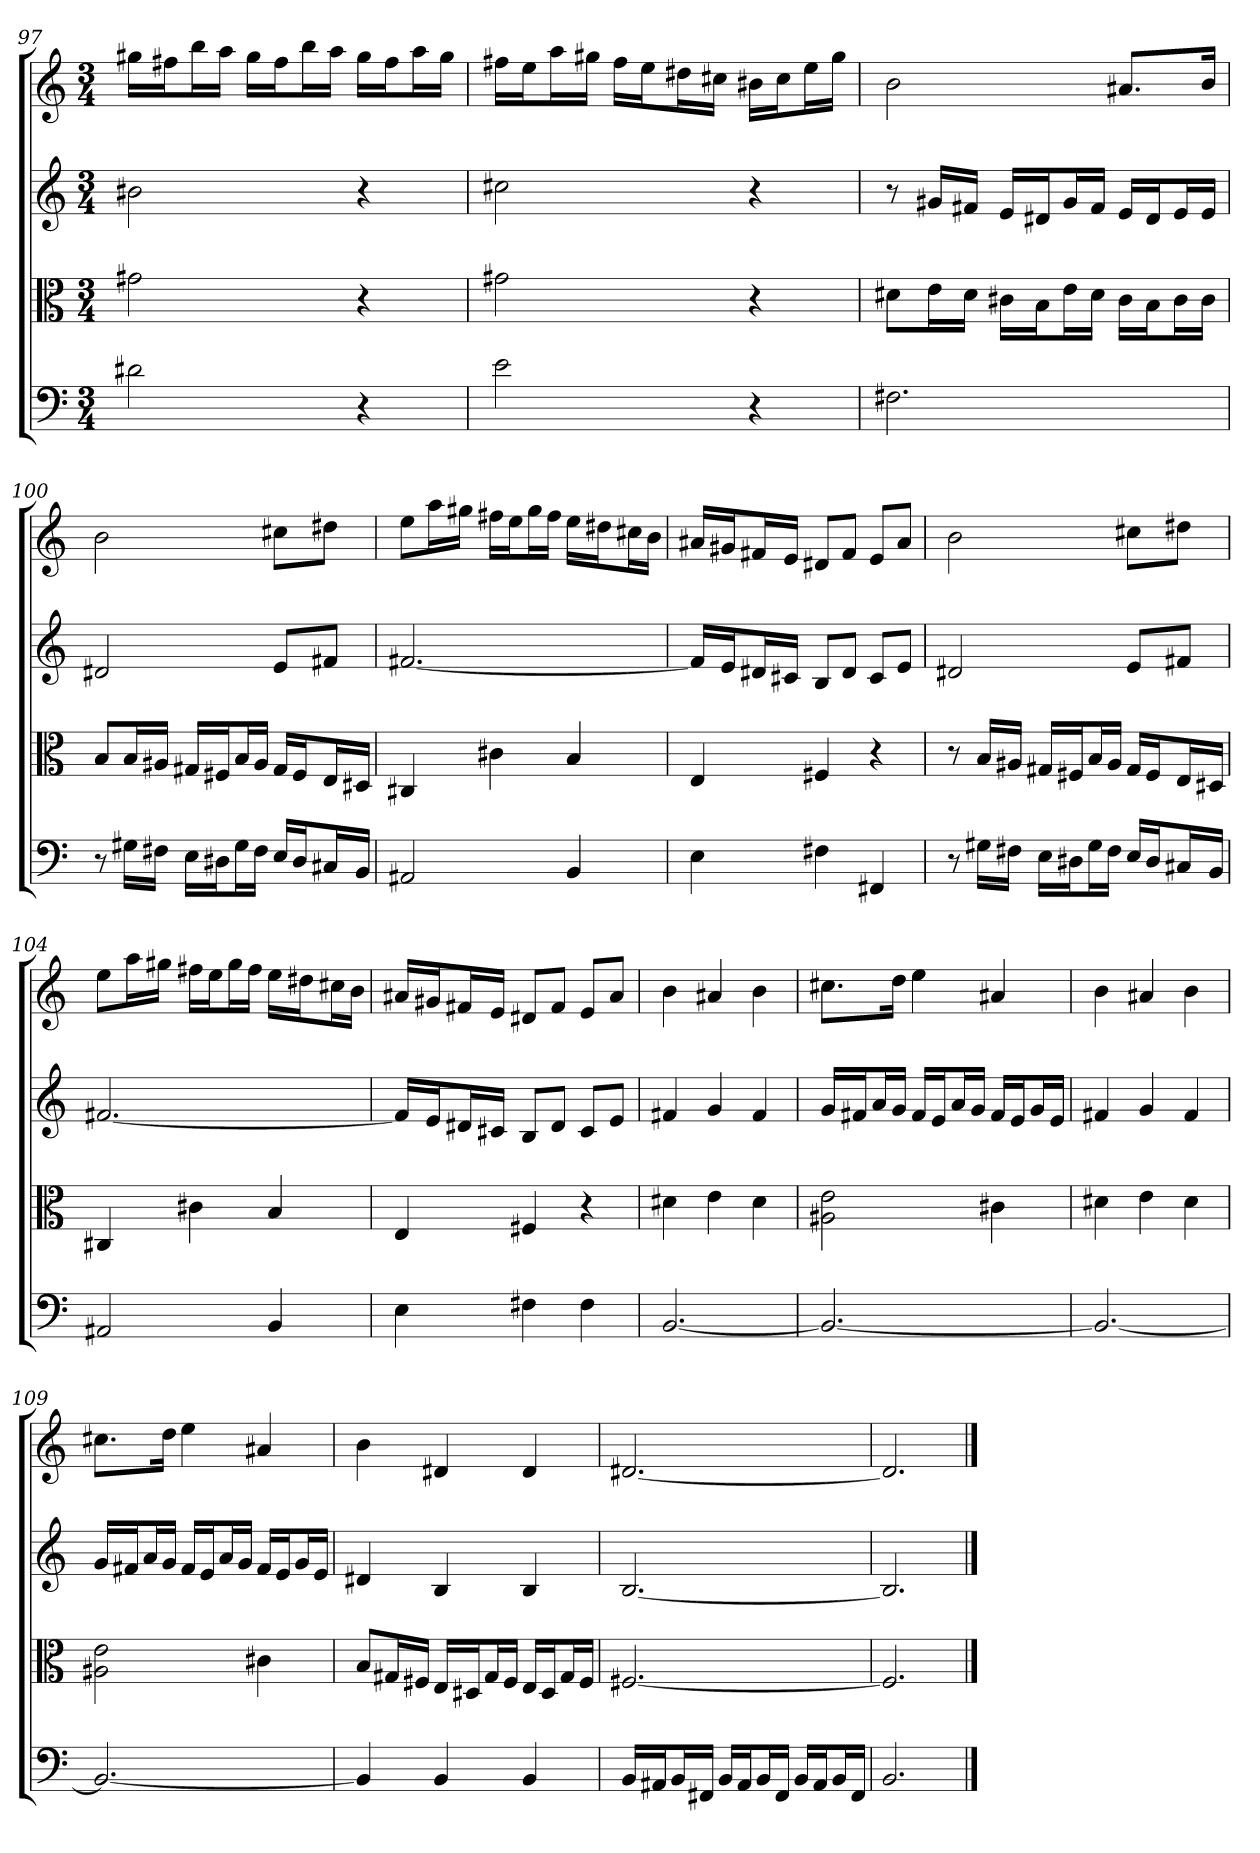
**kern	**kern	**kern	**kern
*part4	*part3	*part2	*part1
*staff4	*staff3	*staff2	*staff1
*clefF4	*clefC3	*	*
*k[]	*k[]	*k[]	*k[]
*M3/4	*M3/4	*M3/4	*M3/4
=97	=97	=97	=97
2d#X	2g#X	2b#X	16gg#XLL
.	.	.	16ff#XJ
.	.	.	16bbL
.	.	.	16aaJJ
.	.	.	16gg#LL
.	.	.	16ff#J
.	.	.	16bbL
.	.	.	16aaJJ
4r	4r	4r	16gg#LL
.	.	.	16ff#J
.	.	.	16aaL
.	.	.	16gg#JJ
=98	=98	=98	=98
2e	2g#X	2cc#X	16ff#XLL
.	.	.	16eeJ
.	.	.	16aaL
.	.	.	16gg#XJJ
.	.	.	16ff#LL
.	.	.	16eeJ
.	.	.	16dd#XL
.	.	.	16cc#XJJ
4r	4r	4r	16b#XLL
.	.	.	16cc#J
.	.	.	16eeL
.	.	.	16gg#JJ
=99	=99	=99	=99
2.F#X	8d#X\L	8r	2b
.	16e\L	16g#XLL	.
.	16d#\JJ	16f#XJJ	.
.	16c#X\LL	16eLL	.
.	16B\J	16d#XJ	.
.	16e\L	16g#L	.
.	16d#\JJ	16f#JJ	.
.	16c#\LL	16eLL	8.a#XL
.	16B\J	16d#J	.
.	16c#\L	16eL	.
.	16c#\JJ	16eJJ	16bJk
=100	=100	=100	=100
8r	8B/L	2d#X	2b
16G#X\LL	16B/L	.	.
16F#X\JJ	16A#X/JJ	.	.
16E\LL	16G#X/LL	.	.
16D#X\J	16F#X/J	.	.
16G#\L	16B/L	.	.
16F#\JJ	16A#/JJ	.	.
16E/LL	16G#/LL	8eL	8cc#XL
16D#/J	16F#/J	.	.
16C#X/L	16E/L	8f#XJ	8dd#XJ
16BB/JJ	16D#X/JJ	.	.
=101	=101	=101	=101
2AA#X	4C#X	[2.f#X	8eeL
.	.	.	16aaL
.	.	.	16gg#XJJ
.	4c#X	.	16ff#XLL
.	.	.	16eeJ
.	.	.	16gg#L
.	.	.	16ff#JJ
4BB	4B	.	16eeLL
.	.	.	16dd#XJ
.	.	.	16cc#XL
.	.	.	16bJJ
=102	=102	=102	=102
4E	4E	16f#LL]	16a#XLL
.	.	16eJ	16g#XJ
.	.	16d#XL	16f#XL
.	.	16c#XJJ	16eJJ
4F#X	4F#X	8BL	8d#XL
.	.	8d#J	8f#J
4FF#X	4r	8c#L	8eL
.	.	8eJ	8a#J
=103	=103	=103	=103
8r	8r	2d#X	2b
16G#X\LL	16B/LL	.	.
16F#X\JJ	16A#X/JJ	.	.
16E\LL	16G#X/LL	.	.
16D#X\J	16F#X/J	.	.
16G#\L	16B/L	.	.
16F#\JJ	16A#/JJ	.	.
16E/LL	16G#/LL	8eL	8cc#XL
16D#/J	16F#/J	.	.
16C#X/L	16E/L	8f#XJ	8dd#XJ
16BB/JJ	16D#X/JJ	.	.
=104	=104	=104	=104
2AA#X	4C#X	[2.f#X	8eeL
.	.	.	16aaL
.	.	.	16gg#XJJ
.	4c#X	.	16ff#XLL
.	.	.	16eeJ
.	.	.	16gg#L
.	.	.	16ff#JJ
4BB	4B	.	16eeLL
.	.	.	16dd#XJ
.	.	.	16cc#XL
.	.	.	16bJJ
=105	=105	=105	=105
4E	4E	16f#LL]	16a#XLL
.	.	16eJ	16g#XJ
.	.	16d#XL	16f#XL
.	.	16c#XJJ	16eJJ
4F#X	4F#X	8BL	8d#XL
.	.	8d#J	8f#J
4F#	4r	8c#L	8eL
.	.	8eJ	8a#J
=106	=106	=106	=106
[2.BB	4d#X	4f#X	4b
.	4e	4g	4a#X
.	4d#	4f#	4b
=107	=107	=107	=107
2.BB_	2A#X 2e	16gLL	8.cc#XL
.	.	16f#XJ	.
.	.	16aL	.
.	.	16gJJ	16ddJk
.	.	16f#LL	4ee
.	.	16eJ	.
.	.	16aL	.
.	.	16gJJ	.
.	4c#X	16f#LL	4a#X
.	.	16eJ	.
.	.	16gL	.
.	.	16eJJ	.
=108	=108	=108	=108
2.BB_	4d#X	4f#X	4b
.	4e	4g	4a#X
.	4d#	4f#	4b
=109	=109	=109	=109
2.BB_	2A#X 2e	16gLL	8.cc#XL
.	.	16f#XJ	.
.	.	16aL	.
.	.	16gJJ	16ddJk
.	.	16f#LL	4ee
.	.	16eJ	.
.	.	16aL	.
.	.	16gJJ	.
.	4c#X	16f#LL	4a#X
.	.	16eJ	.
.	.	16gL	.
.	.	16eJJ	.
=110	=110	=110	=110
4BB]	8B/L	4d#X	4b
.	16G#X/L	.	.
.	16F#X/JJ	.	.
4BB	16E/LL	4B	4d#X
.	16D#X/J	.	.
.	16G#/L	.	.
.	16F#/JJ	.	.
4BB	16E/LL	4B	4d#
.	16D#/J	.	.
.	16G#/L	.	.
.	16F#/JJ	.	.
=111	=111	=111	=111
16BB/LL	[2.F#X	[2.B	[2.d#X
16AA#X/J	.	.	.
16BB/L	.	.	.
16FF#X/JJ	.	.	.
16BB/LL	.	.	.
16AA#/J	.	.	.
16BB/L	.	.	.
16FF#/JJ	.	.	.
16BB/LL	.	.	.
16AA#/J	.	.	.
16BB/L	.	.	.
16FF#/JJ	.	.	.
=112	=112	=112	=112
2.BB	2.F#]	2.B]	2.d#]
==	==	==	==
*-	*-	*-	*-
